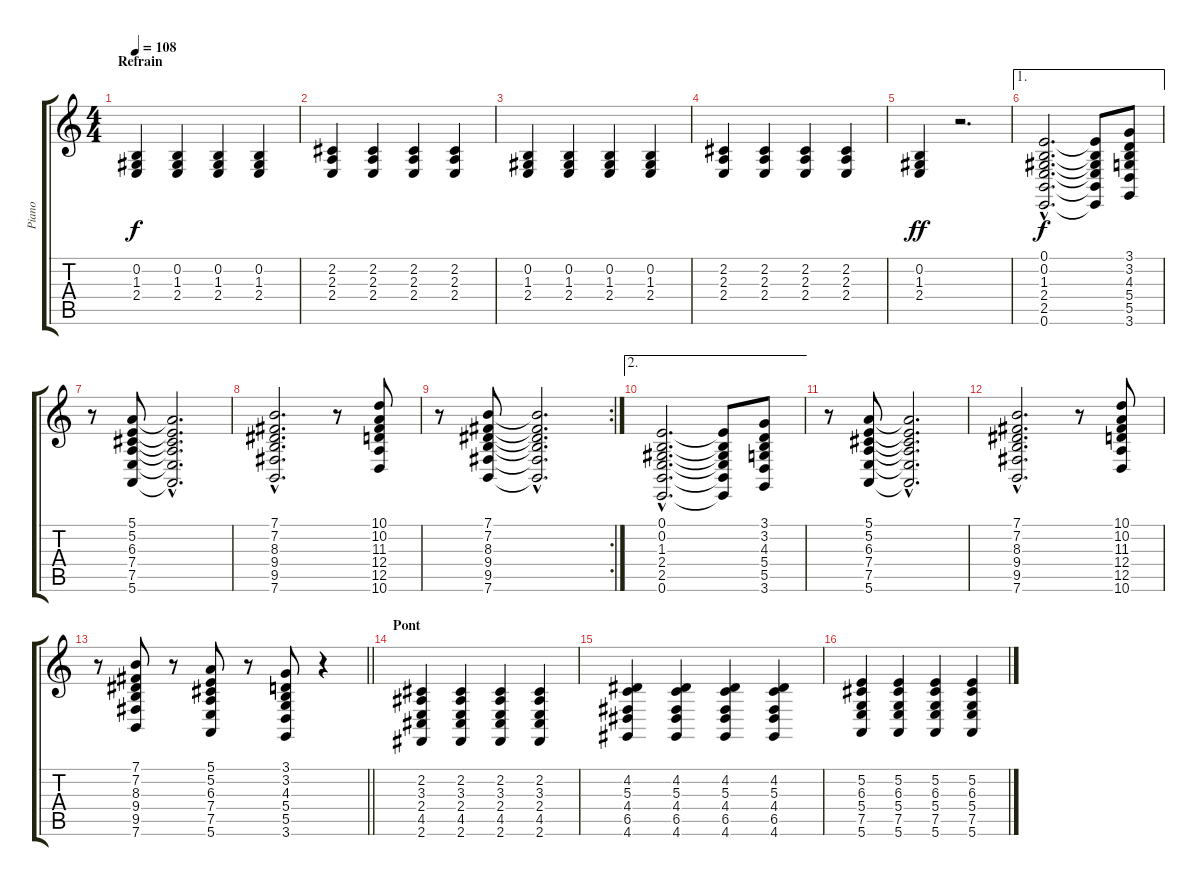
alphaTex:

\track ("Piano" "Piano") {instrument acousticgrandpiano}
\staff {score tabs}
\tuning (E4 B3 G3 D3 A2 E2) {hide}
\ts (4 4)
\section ("" "Refrain")
\tempo 108
\clef g2
\ks c
(0.2 1.3 2.4).4{dy f} (0.2 1.3 2.4).4 (0.2 1.3 2.4).4 (0.2 1.3 2.4).4 |
(2.2 2.3 2.4).4 (2.2 2.3 2.4).4 (2.2 2.3 2.4).4 (2.2 2.3 2.4).4 |
(0.2 1.3 2.4).4 (0.2 1.3 2.4).4 (0.2 1.3 2.4).4 (0.2 1.3 2.4).4 |
(2.2 2.3 2.4).4 (2.2 2.3 2.4).4 (2.2 2.3 2.4).4 (2.2 2.3 2.4).4 |
(0.2 1.3 2.4).4{dy ff} r.2{d} |
\ae 1
(0.1{hac} 0.2{hac} 1.3{hac} 2.4{hac} 2.5{hac} 0.6{hac}).2{d dy f} (0.1{t} 0.2{t} 1.3{t} 2.4{t} 2.5{t} 0.6{t}).8 (3.1 3.2 4.3 5.4 5.5 3.6).8 |
r.8 (5.1 5.2 6.3 7.4 7.5 5.6).8 (5.1{hac t} 5.2{hac t} 6.3{hac t} 7.4{hac t} 7.5{hac t} 5.6{hac t}).2{d} |
(7.1{hac} 7.2{hac} 8.3{hac} 9.4{hac} 9.5{hac} 7.6{hac}).2{d} r.8 (10.1 10.2 11.3 12.4 12.5 10.6).8 |
\rc 2
r.8 (7.1 7.2 8.3 9.4 9.5 7.6).8 (7.1{hac t} 7.2{hac t} 8.3{hac t} 9.4{hac t} 9.5{hac t} 7.6{hac t}).2{d} |
\ae 2
(0.1{hac} 0.2{hac} 1.3{hac} 2.4{hac} 2.5{hac} 0.6{hac}).2{d} (0.1{t} 0.2{t} 1.3{t} 2.4{t} 2.5{t} 0.6{t}).8 (3.1 3.2 4.3 5.4 5.5 3.6).8 |
r.8 (5.1 5.2 6.3 7.4 7.5 5.6).8 (5.1{hac t} 5.2{hac t} 6.3{hac t} 7.4{hac t} 7.5{hac t} 5.6{hac t}).2{d} |
(7.1{hac} 7.2{hac} 8.3{hac} 9.4{hac} 9.5{hac} 7.6{hac}).2{d} r.8 (10.1 10.2 11.3 12.4 12.5 10.6).8 |
\barLineRight lightlight
r.8 (7.1 7.2 8.3 9.4 9.5 7.6).8 r.8 (5.1 5.2 6.3 7.4 7.5 5.6).8 r.8 (3.1 3.2 4.3 5.4 5.5 3.6).8 r.4 |
\section ("" "Pont")
(2.2 3.3 2.4 4.5 2.6).4 (2.2 3.3 2.4 4.5 2.6).4 (2.2 3.3 2.4 4.5 2.6).4 (2.2 3.3 2.4 4.5 2.6).4 |
(4.2 5.3 4.4 6.5 4.6).4 (4.2 5.3 4.4 6.5 4.6).4 (4.2 5.3 4.4 6.5 4.6).4 (4.2 5.3 4.4 6.5 4.6).4 |
(5.2 6.3 5.4 7.5 5.6).4 (5.2 6.3 5.4 7.5 5.6).4 (5.2 6.3 5.4 7.5 5.6).4 (5.2 6.3 5.4 7.5 5.6).4
